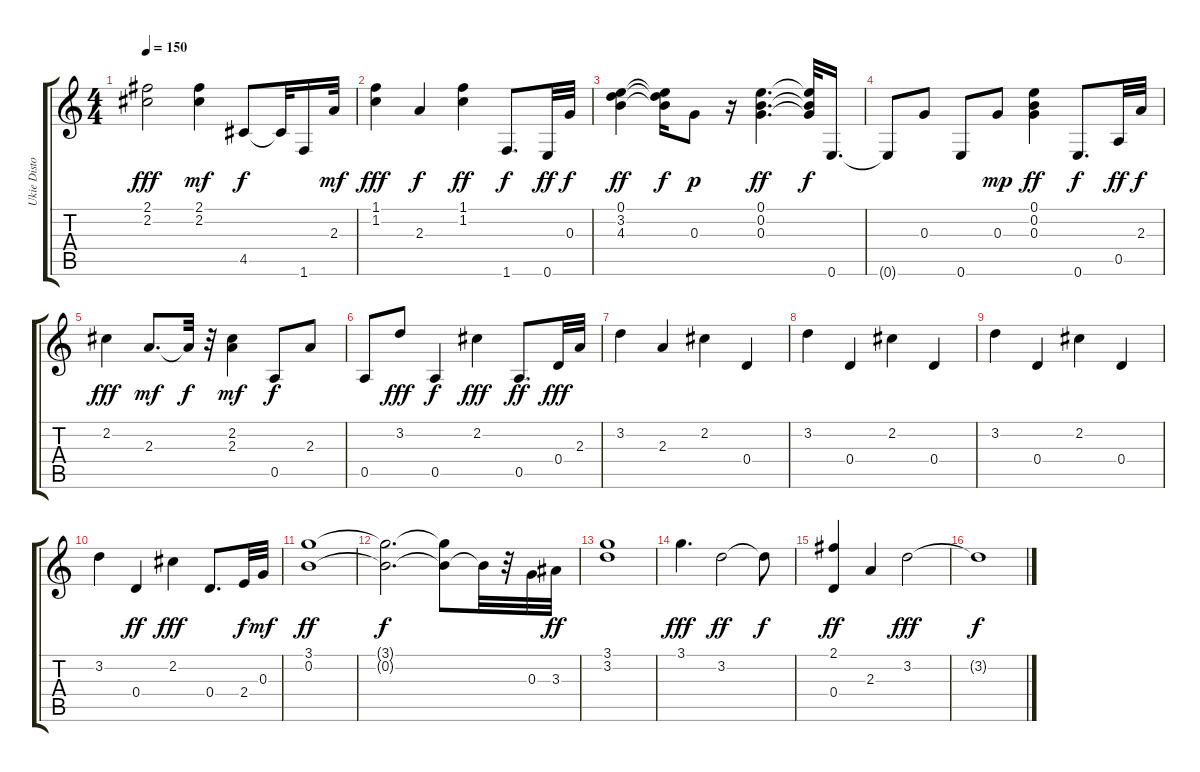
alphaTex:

\track ("Ukie Distortion" "Ukie Disto") {instrument distortionguitar}
\staff {score tabs}
\tuning (E4 B3 G3 D3 A2 E2) {hide}
\ts (4 4)
\tempo 150
\clef g2
\ks c
(2.1 2.2).2{dy fff} (2.1 2.2).4{dy mf} 4.5.8{dy f} 4.5{t}.32 1.6.16 2.3.32{dy mf} |
(1.1 1.2).4{dy fff} 2.3.4{dy f} (1.1 1.2).4{dy ff} 1.6.8{d dy f} 0.6.32{dy ff} 0.3.32{dy f} |
(0.1 3.2 4.3).4{dy ff} (0.1{t} 3.2{t} 4.3{t}).16{dy f} 0.3.8{dy p} r.16 (0.1 0.2 0.3).4{d dy ff} (0.1{t} 0.2{t} 0.3{t}).32{dy f} 0.6.16{d} |
0.6{t}.8 0.3.8 0.6.8 0.3.8{dy mp} (0.1 0.2 0.3).4{dy ff} 0.6.8{d dy f} 0.5.32{dy ff} 2.3.32{dy f} |
2.2.4{dy fff} 2.3.8{d dy mf} 2.3{t}.32{dy f} r.32 (2.2 2.3).4{dy mf} 0.5.8{dy f} 2.3.8 |
0.5.8 3.2.8{dy fff} 0.5.4{dy f} 2.2.4{dy fff} 0.5.8{d dy ff} 0.4.32{dy fff} 2.3.32 |
3.2.4 2.3.4 2.2.4 0.4.4 |
3.2.4 0.4.4 2.2.4 0.4.4 |
3.2.4 0.4.4 2.2.4 0.4.4 |
3.2.4 0.4.4{dy ff} 2.2.4{dy fff} 0.4.8{d} 2.4.32{dy f} 0.3.32{dy mf} |
(3.1 0.2).1{dy ff} |
(3.1{t} 0.2{t}).2{d dy f} (3.1{t} 0.2{t}).8 0.2{t}.32 r.32 0.3.32 3.3.32{dy ff} |
(3.1 3.2).1 |
3.1.4{d dy fff} 3.2.2{dy ff} 3.2{t}.8{dy f} |
(2.1 0.4).4{dy ff} 2.3.4 3.2.2{dy fff} |
3.2{t}.1{dy f}
